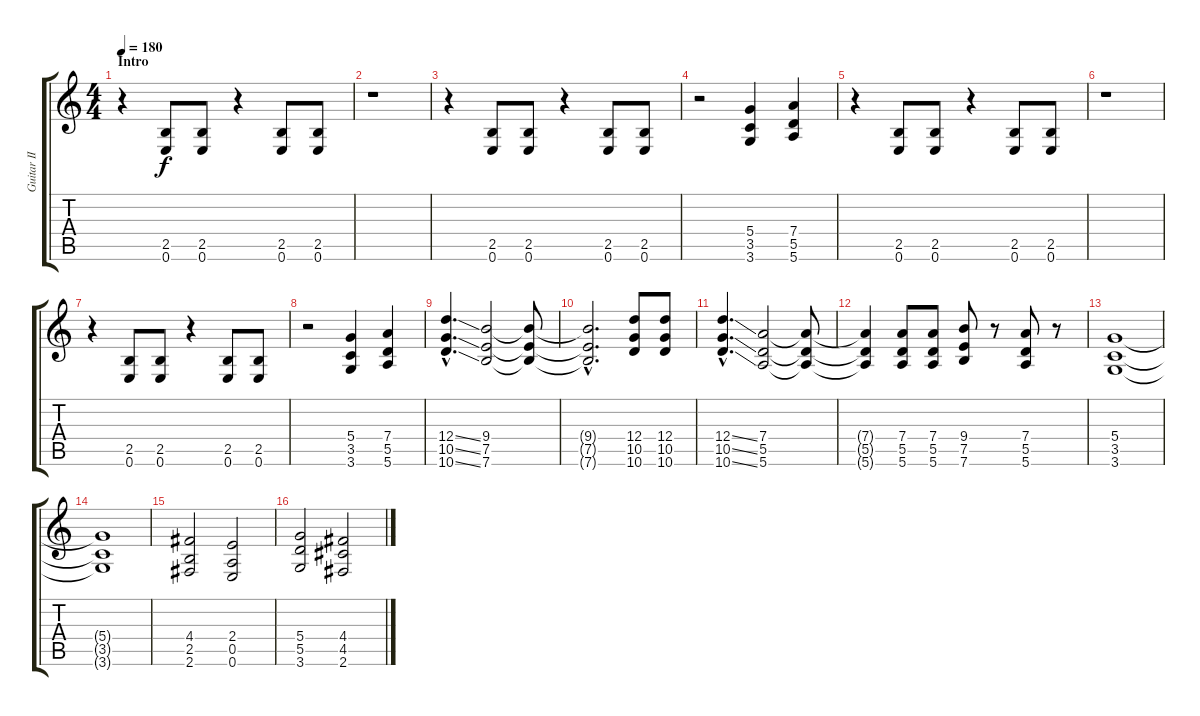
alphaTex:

\track ("Guitar II" "Guitar II") {instrument distortionguitar}
\staff {score tabs}
\tuning (E4 B3 G3 D3 A2 E2) {hide}
\ts (4 4)
\section ("" "Intro")
\tempo 180
\clef g2
\ks c
r.4{dy f instrument distortionguitar} (2.5 0.6).8 (2.5 0.6).8 r.4 (2.5 0.6).8 (2.5 0.6).8 |
r.1 |
r.4 (2.5 0.6).8 (2.5 0.6).8 r.4 (2.5 0.6).8 (2.5 0.6).8 |
r.2 (5.4 3.5 3.6).4 (7.4 5.5 5.6).4 |
r.4 (2.5 0.6).8 (2.5 0.6).8 r.4 (2.5 0.6).8 (2.5 0.6).8 |
r.1 |
r.4 (2.5 0.6).8 (2.5 0.6).8 r.4 (2.5 0.6).8 (2.5 0.6).8 |
r.2 (5.4 3.5 3.6).4 (7.4 5.5 5.6).4 |
(12.4{ss hac} 10.5{ss hac} 10.6{ss hac}).4{d} (9.4 7.5 7.6).2 (9.4{t} 7.5{t} 7.6{t}).8 |
(9.4{hac t} 7.5{hac t} 7.6{hac t}).2{d} (12.4 10.5 10.6).8 (12.4 10.5 10.6).8 |
(12.4{ss hac} 10.5{ss hac} 10.6{ss hac}).4{d} (7.4 5.5 5.6).2 (7.4{t} 5.5{t} 5.6{t}).8 |
(7.4{t} 5.5{t} 5.6{t}).4 (7.4 5.5 5.6).8 (7.4 5.5 5.6).8 (9.4 7.5 7.6).8 r.8 (7.4 5.5 5.6).8 r.8 |
(5.4 3.5 3.6).1 |
(5.4{t} 3.5{t} 3.6{t}).1 |
(4.4 2.5 2.6).2 (2.4 0.5 0.6).2 |
(5.4 5.5 3.6).2 (4.4 4.5 2.6).2
